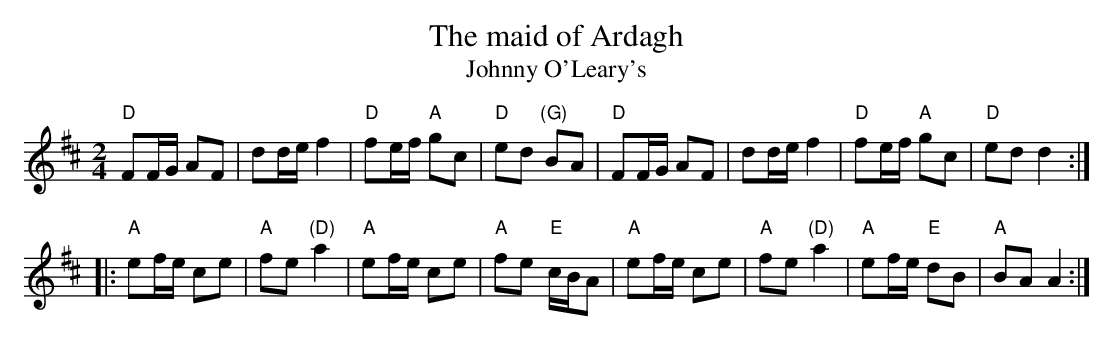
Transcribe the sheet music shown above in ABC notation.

X:1
T:The maid of Ardagh
T:Johnny O'Leary's
M:2/4
L:1/8
K:D
"D"FF/G/ AF|dd/e/ f2|"D"fe/f/ "A"gc|"D"ed "(G)"BA|\
"D"FF/G/ AF|dd/e/ f2|"D"fe/f/ "A"gc|"D"ed d2:|
|:"A"ef/e/ ce|"A"fe "(D)"a2|"A"ef/e/ ce|"A"fe "E"c/B/A|\
"A"ef/e/ ce|"A"fe "(D)"a2|"A"ef/e/ "E"dB|"A"BA A2:|
